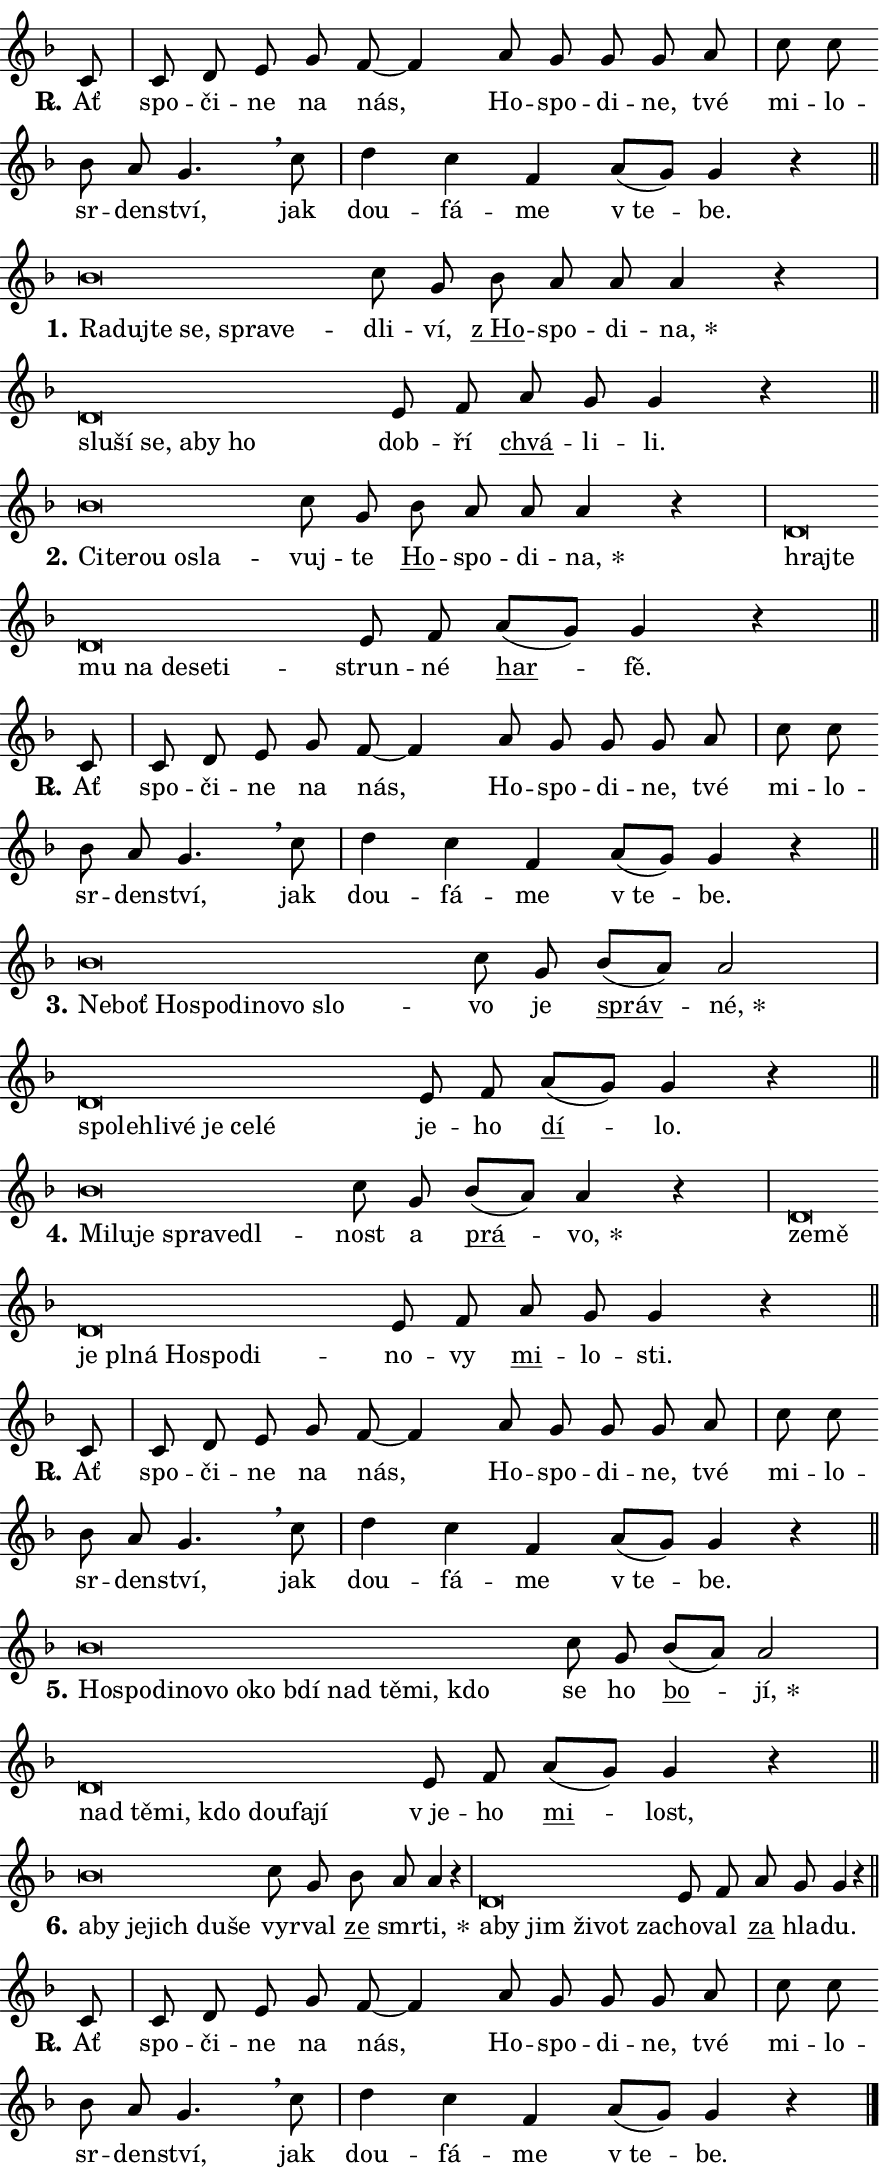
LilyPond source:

\version "2.24.0"
\header { tagline = "" }
\paper {
  indent = 0\cm
  top-margin = 0\cm
  right-margin = 0.13\cm % to fit lyric hyphens
  bottom-margin = 0\cm
  left-margin = 0\cm
  paper-width = 15\cm
  page-breaking = #ly:one-page-breaking
  system-system-spacing.basic-distance = #11
  score-system-spacing.basic-distance = #11
  ragged-last = ##f
}


%% Author: Thomas Morley
%% https://lists.gnu.org/archive/html/lilypond-user/2020-05/msg00002.html
#(define (line-position grob)
"Returns position of @var[grob} in current system:
   @code{'start}, if at first time-step
   @code{'end}, if at last time-step
   @code{'middle} otherwise
"
  (let* ((col (ly:item-get-column grob))
         (ln (ly:grob-object col 'left-neighbor))
         (rn (ly:grob-object col 'right-neighbor))
         (col-to-check-left (if (ly:grob? ln) ln col))
         (col-to-check-right (if (ly:grob? rn) rn col))
         (break-dir-left
           (and
             (ly:grob-property col-to-check-left 'non-musical #f)
             (ly:item-break-dir col-to-check-left)))
         (break-dir-right
           (and
             (ly:grob-property col-to-check-right 'non-musical #f)
             (ly:item-break-dir col-to-check-right))))
        (cond ((eqv? 1 break-dir-left) 'start)
              ((eqv? -1 break-dir-right) 'end)
              (else 'middle))))

#(define (tranparent-at-line-position vctor)
  (lambda (grob)
  "Relying on @code{line-position} select the relevant enry from @var{vctor}.
Used to determine transparency,"
    (case (line-position grob)
      ((end) (not (vector-ref vctor 0)))
      ((middle) (not (vector-ref vctor 1)))
      ((start) (not (vector-ref vctor 2))))))

noteHeadBreakVisibility =
#(define-music-function (break-visibility)(vector?)
"Makes @code{NoteHead}s transparent relying on @var{break-visibility}"
#{
  \override NoteHead.transparent =
    #(tranparent-at-line-position break-visibility)
#})

#(define delete-ledgers-for-transparent-note-heads
  (lambda (grob)
    "Reads whether a @code{NoteHead} is transparent.
If so this @code{NoteHead} is removed from @code{'note-heads} from
@var{grob}, which is supposed to be @code{LedgerLineSpanner}.
As a result ledgers are not printed for this @code{NoteHead}"
    (let* ((nhds-array (ly:grob-object grob 'note-heads))
           (nhds-list
             (if (ly:grob-array? nhds-array)
                 (ly:grob-array->list nhds-array)
                 '()))
           ;; Relies on the transparent-property being done before
           ;; Staff.LedgerLineSpanner.after-line-breaking is executed.
           ;; This is fragile ...
           (to-keep
             (remove
               (lambda (nhd)
                 (ly:grob-property nhd 'transparent #f))
               nhds-list)))
      ;; TODO find a better method to iterate over grob-arrays, similiar
      ;; to filter/remove etc for lists
      ;; For now rebuilt from scratch
      (set! (ly:grob-object grob 'note-heads)  '())
      (for-each
        (lambda (nhd)
          (ly:pointer-group-interface::add-grob grob 'note-heads nhd))
        to-keep))))

squashNotes = {
  \override NoteHead.X-extent = #'(-0.2 . 0.2)
  \override NoteHead.Y-extent = #'(-0.75 . 0)
  \override NoteHead.stencil =
    #(lambda (grob)
       (let ((pos (ly:grob-property grob 'staff-position)))
         (begin
           (if (< pos -7) (display "ERROR: Lower brevis then expected\n") (display ""))
           (if (<= pos -6) ly:text-interface::print ly:note-head::print))))
}
unSquashNotes = {
  \revert NoteHead.X-extent
  \revert NoteHead.Y-extent
  \revert NoteHead.stencil
}

hideNotes = \noteHeadBreakVisibility #begin-of-line-visible
unHideNotes = \noteHeadBreakVisibility #all-visible

% work-around for resetting accidentals
% https://lilypond.org/doc/v2.23/Documentation/notation/displaying-rhythms#unmetered-music
cadenzaMeasure = {
  \cadenzaOff
  \partial 1024 s1024
  \cadenzaOn
}

#(define-markup-command (accent layout props text) (markup?)
  "Underline accented syllable"
  (interpret-markup layout props
    #{\markup \override #'(offset . 4.3) \underline { #text }#}))

responsum = \markup \concat {
  "R" \hspace #-1.05 \path #0.1 #'((moveto 0 0.07) (lineto 0.9 0.8)) \hspace #0.05 "."
}

spaceSize = #0.6828661417322834 % exact space size for TeX Gyre Schola

\layout {
  \context {
    \Staff
    \remove "Time_signature_engraver"
    \override LedgerLineSpanner.after-line-breaking = #delete-ledgers-for-transparent-note-heads
  }
  \context {
    \Lyrics {
      \override LyricSpace.minimum-distance = \spaceSize
      \override LyricText.font-name = #"TeX Gyre Schola"
      \override LyricText.font-size = 1
      \override StanzaNumber.font-name = #"TeX Gyre Schola Bold"
      \override StanzaNumber.font-size = 1
    }
  }
  \context {
    \Score 
    \override NoteHead.text =
      #(lambda (grob) 
        (let ((pos (ly:grob-property grob 'staff-position)))
          #{\markup {
            \combine
              \halign #-0.55 \raise #(if (= pos -6) 0 0.5) \override #'(thickness . 2) \draw-line #'(3.2 . 0)
              \musicglyph "noteheads.sM1"
          }#}))
  }
}

% magnetic-lyrics.ily
%
%   written by
%     Jean Abou Samra <jean@abou-samra.fr>
%     Werner Lemberg <wl@gnu.org>
%
%   adapted by
%     Jiri Hon <jiri.hon@gmail.com>
%
% Version 2022-Apr-15

% https://www.mail-archive.com/lilypond-user@gnu.org/msg149350.html

#(define (Left_hyphen_pointer_engraver context)
   "Collect syllable-hyphen-syllable occurrences in lyrics and store
them in properties.  This engraver only looks to the left.  For
example, if the lyrics input is @code{foo -- bar}, it does the
following.

@itemize @bullet
@item
Set the @code{text} property of the @code{LyricHyphen} grob between
@q{foo} and @q{bar} to @code{foo}.

@item
Set the @code{left-hyphen} property of the @code{LyricText} grob with
text @q{foo} to the @code{LyricHyphen} grob between @q{foo} and
@q{bar}.
@end itemize

Use this auxiliary engraver in combination with the
@code{lyric-@/text::@/apply-@/magnetic-@/offset!} hook."
   (let ((hyphen #f)
         (text #f))
     (make-engraver
      (acknowledgers
       ((lyric-syllable-interface engraver grob source-engraver)
        (set! text grob)))
      (end-acknowledgers
       ((lyric-hyphen-interface engraver grob source-engraver)
        ;(when (not (grob::has-interface grob 'lyric-space-interface))
          (set! hyphen grob)));)
      ((stop-translation-timestep engraver)
       (when (and text hyphen)
         (ly:grob-set-object! text 'left-hyphen hyphen))
       (set! text #f)
       (set! hyphen #f)))))

#(define (lyric-text::apply-magnetic-offset! grob)
   "If the space between two syllables is less than the value in
property @code{LyricText@/.details@/.squash-threshold}, move the right
syllable to the left so that it gets concatenated with the left
syllable.

Use this function as a hook for
@code{LyricText@/.after-@/line-@/breaking} if the
@code{Left_@/hyphen_@/pointer_@/engraver} is active."
   (let ((hyphen (ly:grob-object grob 'left-hyphen #f)))
     (when hyphen
       (let ((left-text (ly:spanner-bound hyphen LEFT)))
         (when (grob::has-interface left-text 'lyric-syllable-interface)
           (let* ((common (ly:grob-common-refpoint grob left-text X))
                  (this-x-ext (ly:grob-extent grob common X))
                  (left-x-ext
                   (begin
                     ;; Trigger magnetism for left-text.
                     (ly:grob-property left-text 'after-line-breaking)
                     (ly:grob-extent left-text common X)))
                  ;; `delta` is the gap width between two syllables.
                  (delta (- (interval-start this-x-ext)
                            (interval-end left-x-ext)))
                  (details (ly:grob-property grob 'details))
                  (threshold (assoc-get 'squash-threshold details 0.2)))
             (when (< delta threshold)
               (let* (;; We have to manipulate the input text so that
                      ;; ligatures crossing syllable boundaries are not
                      ;; disabled.  For languages based on the Latin
                      ;; script this is essentially a beautification.
                      ;; However, for non-Western scripts it can be a
                      ;; necessity.
                      (lt (ly:grob-property left-text 'text))
                      (rt (ly:grob-property grob 'text))
                      (is-space (grob::has-interface hyphen 'lyric-space-interface))
                      (space (if is-space " " ""))
                      (extra-delta (if is-space spaceSize 0))
                      ;; Append new syllable.
                      (ltrt-space (if (and (string? lt) (string? rt))
                                (string-append lt space rt)
                                (make-concat-markup (list lt space rt))))
                      ;; Right-align `ltrt` to the right side.
                      (ltrt-space-markup (grob-interpret-markup
                               grob
                               (make-translate-markup
                                (cons (interval-length this-x-ext) 0)
                                (make-right-align-markup ltrt-space)))))
                 (begin
                   ;; Don't print `left-text`.
                   (ly:grob-set-property! left-text 'stencil #f)
                   ;; Set text and stencil (which holds all collected
                   ;; syllables so far) and shift it to the left.
                   (ly:grob-set-property! grob 'text ltrt-space)
                   (ly:grob-set-property! grob 'stencil ltrt-space-markup)
                   (ly:grob-translate-axis! grob (- (- delta extra-delta)) X))))))))))


#(define (lyric-hyphen::displace-bounds-first grob)
   ;; Make very sure this callback isn't triggered too early.
   (let ((left (ly:spanner-bound grob LEFT))
         (right (ly:spanner-bound grob RIGHT)))
     (ly:grob-property left 'after-line-breaking)
     (ly:grob-property right 'after-line-breaking)
     (ly:lyric-hyphen::print grob)))

squashThreshold = #0.4

\layout {
  \context {
    \Lyrics
    \consists #Left_hyphen_pointer_engraver
    \override LyricText.after-line-breaking =
      #lyric-text::apply-magnetic-offset!
    \override LyricHyphen.stencil = #lyric-hyphen::displace-bounds-first
    \override LyricText.details.squash-threshold = \squashThreshold
    \override LyricHyphen.minimum-distance = 0
    \override LyricHyphen.minimum-length = \squashThreshold
  }
}

squashText = \override LyricText.details.squash-threshold = 9999
unSquashText = \override LyricText.details.squash-threshold = \squashThreshold

leftText = \override LyricText.self-alignment-X = #LEFT
unLeftText = \revert LyricText.self-alignment-X

starOffset = #(lambda (grob) 
                (let ((x_offset (ly:self-alignment-interface::aligned-on-x-parent grob)))
                  (if (= x_offset 0) 0 (+ x_offset 1.2))))

star = #(define-music-function (syllable)(string?)
"Append star separator at the end of a syllable"
#{
  \once \override LyricText.X-offset = #starOffset
  \lyricmode { \markup {
    #syllable
    \override #'((font-name . "TeX Gyre Schola Bold")) \hspace #0.2 \lower #0.65 \larger "*"
  } }
#})

starAccent = #(define-music-function (syllable)(string?)
"Append star separator at the end of a syllable and make accent"
#{
  \once \override LyricText.X-offset = #starOffset
  \lyricmode { \markup {
    \accent #syllable
    \override #'((font-name . "TeX Gyre Schola Bold")) \hspace #0.2 \lower #0.65 \larger "*"
  } }
#})

breath = #(define-music-function (syllable)(string?)
"Append breathing indicator at the end of a syllable"
#{
  \lyricmode { \markup { #syllable "+" } }
#})

optionalBreath = #(define-music-function (syllable)(string?)
"Append optional breathing indicator at the end of a syllable"
#{
  \lyricmode { \markup { #syllable "(+)" } }
#})


\score {
    <<
        \new Voice = "melody" { \cadenzaOn \key f \major \relative { c'8 \cadenzaMeasure \bar "|" c d e \bar "" g f~ f4 \bar "" a8 g \bar "" g g a \cadenzaMeasure \bar "|" c c \bar "" bes a g4. \breathe c8 \cadenzaMeasure \bar "|" d4 c \bar "" f, a8[( g)] g4 r \cadenzaMeasure \bar "||" \break } }
        \new Lyrics \lyricsto "melody" { \lyricmode { \set stanza = \responsum
Ať spo -- či -- ne na nás, Ho -- spo -- di -- ne, tvé mi -- lo -- sr -- den -- ství, jak dou -- fá -- me "v te" -- be. } }
    >>
    \layout {}
}

\score {
    <<
        \new Voice = "melody" { \cadenzaOn \key f \major \relative { \squashNotes bes'\breve*1/16 \hideNotes \breve*1/16 \bar "" \breve*1/16 \bar "" \breve*1/16 \bar "" \breve*1/16 \breve*1/16 \bar "" \unHideNotes \unSquashNotes c8 g \bar "" bes a a a4 r \cadenzaMeasure \bar "|" \squashNotes d,\breve*1/16 \hideNotes \breve*1/16 \bar "" \breve*1/16 \bar "" \breve*1/16 \bar "" \breve*1/16 \breve*1/16 \bar "" \unHideNotes \unSquashNotes e8 f \bar "" a g g4 r \cadenzaMeasure \bar "||" \break } }
        \new Lyrics \lyricsto "melody" { \lyricmode { \set stanza = "1."
\leftText Ra -- \squashText duj -- te se, spra -- ve -- \unLeftText \unSquashText dli -- ví, \markup \accent "z Ho" -- spo -- di -- \star na, \leftText slu -- \squashText ší se, a -- by ho \unLeftText \unSquashText dob -- ří \markup \accent chvá -- li -- li. } }
    >>
    \layout {}
}

\score {
    <<
        \new Voice = "melody" { \cadenzaOn \key f \major \relative { \squashNotes bes'\breve*1/16 \hideNotes \breve*1/16 \bar "" \breve*1/16 \bar "" \breve*1/16 \breve*1/16 \bar "" \unHideNotes \unSquashNotes c8 g \bar "" bes a a a4 r \cadenzaMeasure \bar "|" \squashNotes d,\breve*1/16 \hideNotes \breve*1/16 \bar "" \breve*1/16 \bar "" \breve*1/16 \bar "" \breve*1/16 \bar "" \breve*1/16 \breve*1/16 \bar "" \unHideNotes \unSquashNotes e8 f \bar "" a[( g)] g4 r \cadenzaMeasure \bar "||" \break } }
        \new Lyrics \lyricsto "melody" { \lyricmode { \set stanza = "2."
\leftText Ci -- \squashText te -- rou o -- sla -- \unLeftText \unSquashText vuj -- te \markup \accent Ho -- spo -- di -- \star na, \leftText hraj -- \squashText te mu na de -- se -- ti -- \unLeftText \unSquashText strun -- né \markup \accent har -- fě. } }
    >>
    \layout {}
}

\score {
    <<
        \new Voice = "melody" { \cadenzaOn \key f \major \relative { c'8 \cadenzaMeasure \bar "|" c d e \bar "" g f~ f4 \bar "" a8 g \bar "" g g a \cadenzaMeasure \bar "|" c c \bar "" bes a g4. \breathe c8 \cadenzaMeasure \bar "|" d4 c \bar "" f, a8[( g)] g4 r \cadenzaMeasure \bar "||" \break } }
        \new Lyrics \lyricsto "melody" { \lyricmode { \set stanza = \responsum
Ať spo -- či -- ne na nás, Ho -- spo -- di -- ne, tvé mi -- lo -- sr -- den -- ství, jak dou -- fá -- me "v te" -- be. } }
    >>
    \layout {}
}

\score {
    <<
        \new Voice = "melody" { \cadenzaOn \key f \major \relative { \squashNotes bes'\breve*1/16 \hideNotes \breve*1/16 \bar "" \breve*1/16 \bar "" \breve*1/16 \bar "" \breve*1/16 \bar "" \breve*1/16 \bar "" \breve*1/16 \breve*1/16 \bar "" \unHideNotes \unSquashNotes c8 g \bar "" bes[( a)] a2 \cadenzaMeasure \bar "|" \squashNotes d,\breve*1/16 \hideNotes \breve*1/16 \bar "" \breve*1/16 \bar "" \breve*1/16 \bar "" \breve*1/16 \bar "" \breve*1/16 \breve*1/16 \bar "" \unHideNotes \unSquashNotes e8 f \bar "" a[( g)] g4 r \cadenzaMeasure \bar "||" \break } }
        \new Lyrics \lyricsto "melody" { \lyricmode { \set stanza = "3."
\leftText Ne -- \squashText boť Ho -- spo -- di -- no -- vo slo -- \unLeftText \unSquashText vo je \markup \accent správ -- \star né, \leftText spo -- \squashText leh -- li -- vé je ce -- lé \unLeftText \unSquashText je -- ho \markup \accent dí -- lo. } }
    >>
    \layout {}
}

\score {
    <<
        \new Voice = "melody" { \cadenzaOn \key f \major \relative { \squashNotes bes'\breve*1/16 \hideNotes \breve*1/16 \bar "" \breve*1/16 \bar "" \breve*1/16 \bar "" \breve*1/16 \breve*1/16 \bar "" \unHideNotes \unSquashNotes c8 g \bar "" bes[( a)] a4 r \cadenzaMeasure \bar "|" \squashNotes d,\breve*1/16 \hideNotes \breve*1/16 \bar "" \breve*1/16 \bar "" \breve*1/16 \bar "" \breve*1/16 \bar "" \breve*1/16 \bar "" \breve*1/16 \breve*1/16 \bar "" \unHideNotes \unSquashNotes e8 f \bar "" a g g4 r \cadenzaMeasure \bar "||" \break } }
        \new Lyrics \lyricsto "melody" { \lyricmode { \set stanza = "4."
\leftText Mi -- \squashText lu -- je spra -- ve -- dl -- \unLeftText \unSquashText nost a \markup \accent prá -- \star vo, \leftText ze -- \squashText mě je pl -- ná Ho -- spo -- di -- \unLeftText \unSquashText no -- vy \markup \accent mi -- lo -- sti. } }
    >>
    \layout {}
}

\score {
    <<
        \new Voice = "melody" { \cadenzaOn \key f \major \relative { c'8 \cadenzaMeasure \bar "|" c d e \bar "" g f~ f4 \bar "" a8 g \bar "" g g a \cadenzaMeasure \bar "|" c c \bar "" bes a g4. \breathe c8 \cadenzaMeasure \bar "|" d4 c \bar "" f, a8[( g)] g4 r \cadenzaMeasure \bar "||" \break } }
        \new Lyrics \lyricsto "melody" { \lyricmode { \set stanza = \responsum
Ať spo -- či -- ne na nás, Ho -- spo -- di -- ne, tvé mi -- lo -- sr -- den -- ství, jak dou -- fá -- me "v te" -- be. } }
    >>
    \layout {}
}

\score {
    <<
        \new Voice = "melody" { \cadenzaOn \key f \major \relative { \squashNotes bes'\breve*1/16 \hideNotes \breve*1/16 \bar "" \breve*1/16 \bar "" \breve*1/16 \bar "" \breve*1/16 \bar "" \breve*1/16 \bar "" \breve*1/16 \bar "" \breve*1/16 \bar "" \breve*1/16 \bar "" \breve*1/16 \bar "" \breve*1/16 \breve*1/16 \bar "" \unHideNotes \unSquashNotes c8 g \bar "" bes[( a)] a2 \cadenzaMeasure \bar "|" \squashNotes d,\breve*1/16 \hideNotes \breve*1/16 \bar "" \breve*1/16 \bar "" \breve*1/16 \bar "" \breve*1/16 \bar "" \breve*1/16 \breve*1/16 \bar "" \unHideNotes \unSquashNotes e8 f \bar "" a[( g)] g4 r \cadenzaMeasure \bar "||" \break } }
        \new Lyrics \lyricsto "melody" { \lyricmode { \set stanza = "5."
\leftText Ho -- \squashText spo -- di -- no -- vo o -- ko bdí nad tě -- mi, kdo \unLeftText \unSquashText se ho \markup \accent bo -- \star jí, \leftText nad \squashText tě -- mi, kdo dou -- fa -- jí \unLeftText \unSquashText "v je" -- ho \markup \accent mi -- lost, } }
    >>
    \layout {}
}

\score {
    <<
        \new Voice = "melody" { \cadenzaOn \key f \major \relative { \squashNotes bes'\breve*1/16 \hideNotes \breve*1/16 \bar "" \breve*1/16 \bar "" \breve*1/16 \bar "" \breve*1/16 \breve*1/16 \bar "" \unHideNotes \unSquashNotes c8 g \bar "" bes a a4 r \cadenzaMeasure \bar "|" \squashNotes d,\breve*1/16 \hideNotes \breve*1/16 \bar "" \breve*1/16 \bar "" \breve*1/16 \bar "" \breve*1/16 \breve*1/16 \bar "" \unHideNotes \unSquashNotes e8 f \bar "" a g g4 r \cadenzaMeasure \bar "||" \break } }
        \new Lyrics \lyricsto "melody" { \lyricmode { \set stanza = "6."
\leftText a -- \squashText by je -- jich du -- še \unLeftText \unSquashText vy -- rval \markup \accent ze smr -- \star ti, \leftText a -- \squashText by jim ži -- vot za -- \unLeftText \unSquashText cho -- val \markup \accent za hla -- du. } }
    >>
    \layout {}
}

\score {
    <<
        \new Voice = "melody" { \cadenzaOn \key f \major \relative { c'8 \cadenzaMeasure \bar "|" c d e \bar "" g f~ f4 \bar "" a8 g \bar "" g g a \cadenzaMeasure \bar "|" c c \bar "" bes a g4. \breathe c8 \cadenzaMeasure \bar "|" d4 c \bar "" f, a8[( g)] g4 r \cadenzaMeasure \bar "||" \break } \bar "|." }
        \new Lyrics \lyricsto "melody" { \lyricmode { \set stanza = \responsum
Ať spo -- či -- ne na nás, Ho -- spo -- di -- ne, tvé mi -- lo -- sr -- den -- ství, jak dou -- fá -- me "v te" -- be. } }
    >>
    \layout {}
}
